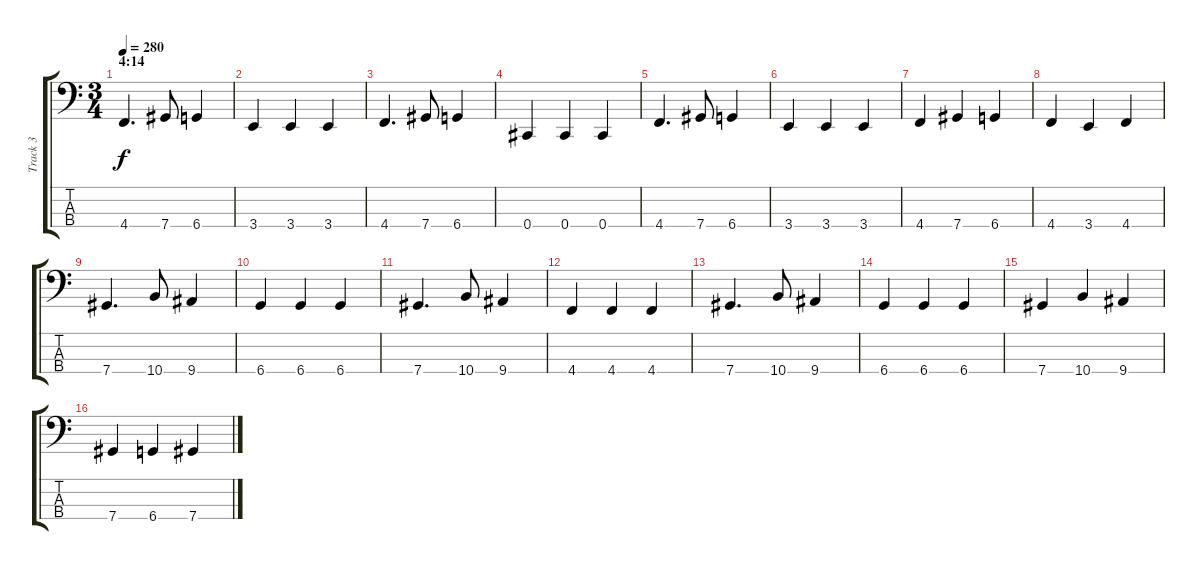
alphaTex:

\track ("Track 3" "Track 3") {instrument electricbasspick}
\staff {score tabs}
\tuning (Gb2 Db2 Ab1 Db1) {hide}
\ts (3 4)
\section ("" "4:14")
\tempo 280
\clef f4
\ks c
4.4.4{d dy f} 7.4.8 6.4.4 |
3.4.4 3.4.4 3.4.4 |
4.4.4{d} 7.4.8 6.4.4 |
0.4.4 0.4.4 0.4.4 |
4.4.4{d} 7.4.8 6.4.4 |
3.4.4 3.4.4 3.4.4 |
4.4.4 7.4.4 6.4.4 |
4.4.4 3.4.4 4.4.4 |
7.4.4{d} 10.4.8 9.4.4 |
6.4.4 6.4.4 6.4.4 |
7.4.4{d} 10.4.8 9.4.4 |
4.4.4 4.4.4 4.4.4 |
7.4.4{d} 10.4.8 9.4.4 |
6.4.4 6.4.4 6.4.4 |
7.4.4 10.4.4 9.4.4 |
7.4.4 6.4.4 7.4.4
